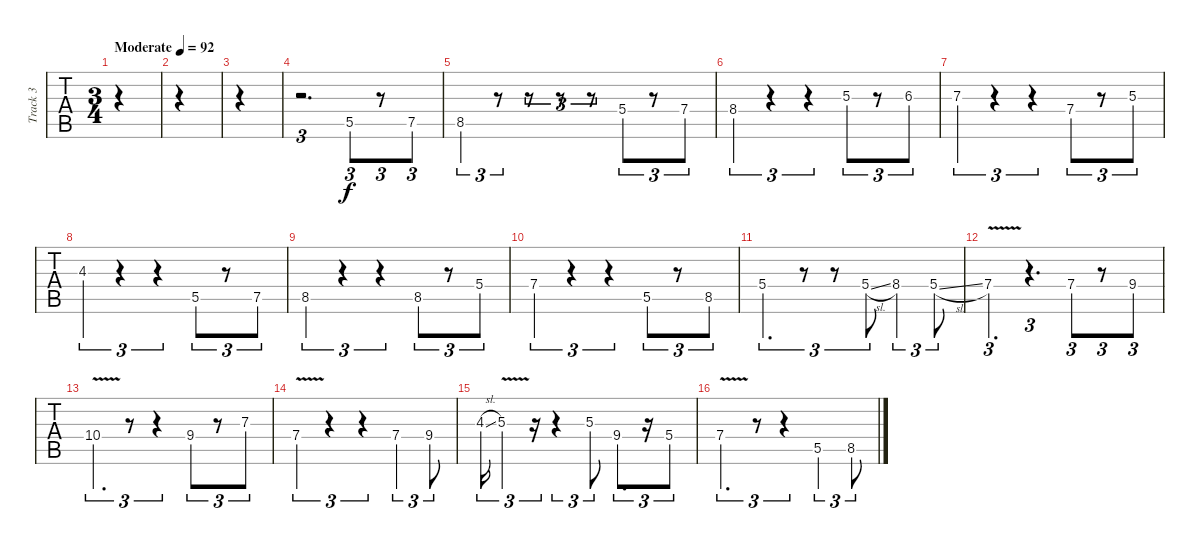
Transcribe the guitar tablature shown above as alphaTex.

\track ("Track 3" "Track 3") {instrument violin}
\staff {tabs}
\tuning (E4 B3 G3 D3 A2 E2) {hide}
\ts (3 4)
\tempo (92 "Moderate")
\clef g2
\ks c
|
|
|
r.2{d tu (3 2)} 5.5.8{tu (3 2)} r.8{tu (3 2)} 7.5.8{tu (3 2)} |
8.5.4{tu (3 2)} r.8{tu (3 2)} r.8{tu (3 2)} r.8{tu (3 2)} r.8{tu (3 2)} 5.4.8{tu (3 2)} r.8{tu (3 2)} 7.4.8{tu (3 2)} |
8.4.4{tu (3 2)} r.4{tu (3 2)} r.4{tu (3 2)} 5.3.8{tu (3 2)} r.8{tu (3 2)} 6.3.8{tu (3 2)} |
7.3.4{tu (3 2)} r.4{tu (3 2)} r.4{tu (3 2)} 7.4.8{tu (3 2)} r.8{tu (3 2)} 5.3.8{tu (3 2)} |
4.3.4{tu (3 2)} r.4{tu (3 2)} r.4{tu (3 2)} 5.5.8{tu (3 2)} r.8{tu (3 2)} 7.5.8{tu (3 2)} |
8.5.4{tu (3 2)} r.4{tu (3 2)} r.4{tu (3 2)} 8.5.8{tu (3 2)} r.8{tu (3 2)} 5.4.8{tu (3 2)} |
7.4.4{tu (3 2)} r.4{tu (3 2)} r.4{tu (3 2)} 5.5.8{tu (3 2)} r.8{tu (3 2)} 8.5.8{tu (3 2)} |
5.4.4{d tu (3 2)} r.8{tu (3 2)} r.8{tu (3 2)} 5.4{sl}.8{tu (3 2)} 8.4.4{tu (3 2)} 5.4{sl}.8{tu (3 2)} |
7.4{v}.4{d tu (3 2)} r.4{d tu (3 2)} 7.4.8{tu (3 2)} r.8{tu (3 2)} 9.4.8{tu (3 2)} |
10.4{v}.4{d tu (3 2)} r.8{tu (3 2)} r.4{tu (3 2)} 9.4.8{tu (3 2)} r.8{tu (3 2)} 7.3.8{tu (3 2)} |
7.4{v}.4{tu (3 2)} r.4{tu (3 2)} r.4{tu (3 2)} 7.4.4{tu (3 2)} 9.4.8{tu (3 2)} |
4.3{sl}.16{tu (3 2)} 5.3{v}.4{tu (3 2)} r.16{tu (3 2)} r.4{tu (3 2)} 5.3.8{tu (3 2)} 9.4.8{d tu (3 2)} r.16{tu (3 2)} 5.4.8{tu (3 2)} |
7.4{v}.4{d tu (3 2)} r.8{tu (3 2)} r.4{tu (3 2)} 5.5.4{tu (3 2)} 8.5.8{tu (3 2)}
